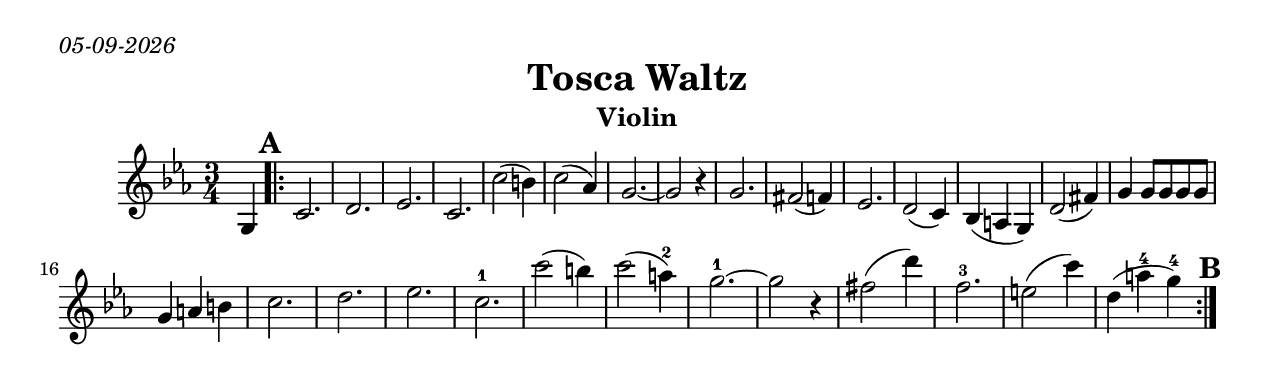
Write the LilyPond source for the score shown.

\version "2.18.0"
\include "english.ly"
\paper{
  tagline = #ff
  print-all-headers = ##t
  #(set-paper-size "letter")
}
date = #(strftime "%d-%m-%Y" (localtime (current-time)))

\markup{ \italic{ \date }  }

%\markup{ Got something to say? }

global = {
  \clef treble
  \key c \minor
  \time 3/4
  \set Score.markFormatter = #format-mark-box-alphabet
}

%#################################### Melody ########################
%melody =  \transpose c d \relative c' {  %transpose for clarinet
melody = \relative c' {
  \global
  \partial 4 g4    %lead in notes

  \repeat volta 2{
   \mark \default
   c2. d ef c
   c'2(b4) c2(af4) g2.~ g2 r4 |
   g2. fs2(f4) ef2. d2(c4)|
   bf4(a g)
   d'2(fs4)

   g4 g8 g g g
   \break
   g4 a b
   c2. d ef c-1
   c'2(b4)

   c2(a4) -2
   g2.-1 ~ g2 r4
   fs2(d'4)
   f,2. -3
   e2(c'4)
   d,4 (a'-4 g -4)
  }
  \alternative {
    { }
    { }
  }

  \repeat volta 2{
   \mark \default
  }
   \alternative {
     { }
     { }
   }

}
%################################# Lyrics #####################
%\addlyrics{ \set stanza = #"1. " }
%################################# Chords #######################
harmonies = \chordmode {

}

\score {
  % transpose score below
  %\transpose c d
  <<
    \new ChordNames {
      \set chordChanges = ##f
      \harmonies
    }
    \new Staff   \melody
  >>
  \header{
    title= "Tosca Waltz"
    subtitle=""
    composer= ""
    instrument = "Violin"
    arranger= ""
  }
  \midi{\tempo 4 = 120}
  \layout{indent = 1.0\cm}
}
%{
% more verses:
\markup{}
\markup {
  \font-size #2
  \fill-line {
    \hspace #0.1 % distance from left margin
    \column {
      \line { "1."
	\column {
	  ""
	}
      }
      \hspace #0.2 % vertical distance between verses
      \line { "2."
	\column {
	 ""
	}
      }
    }
    \hspace #0.1  % horiz. distance between columns
    \column {
      \line { "3."
	\column {
	  ""
	}
      }
      \hspace #0.2 % distance between verses
      \line { "4."
	\column {
	 ""
	}
      }
    }
    \hspace #0.1 % distance to right margin
  }
}

%}
